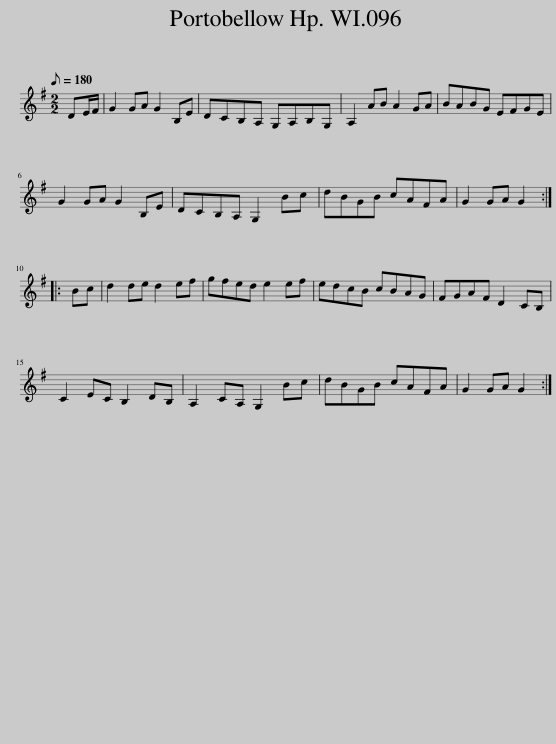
X:1
L:1/8
Q:1/8=180
M:2/2
I:linebreak $
K:G
V:1 treble
V:1
 DE/F/ | G2 GA G2 B,E | DCB,A, G,A,B,G, | A,2 AB A2 GA | BABG EFGE |$ %5
 G2 GA G2 B,E | DCB,A, G,2 Bc | dBGB cAFA | G2 GA G2 ::$ Bc | %10
 d2 de d2 ef | gfed e2 ef | edcB cBAG | FGAF D2 CB, |$ C2 EC B,2 DB, | %15
 A,2 CA, G,2 Bc | dBGB cAFA | G2 GA G2 :| %18
